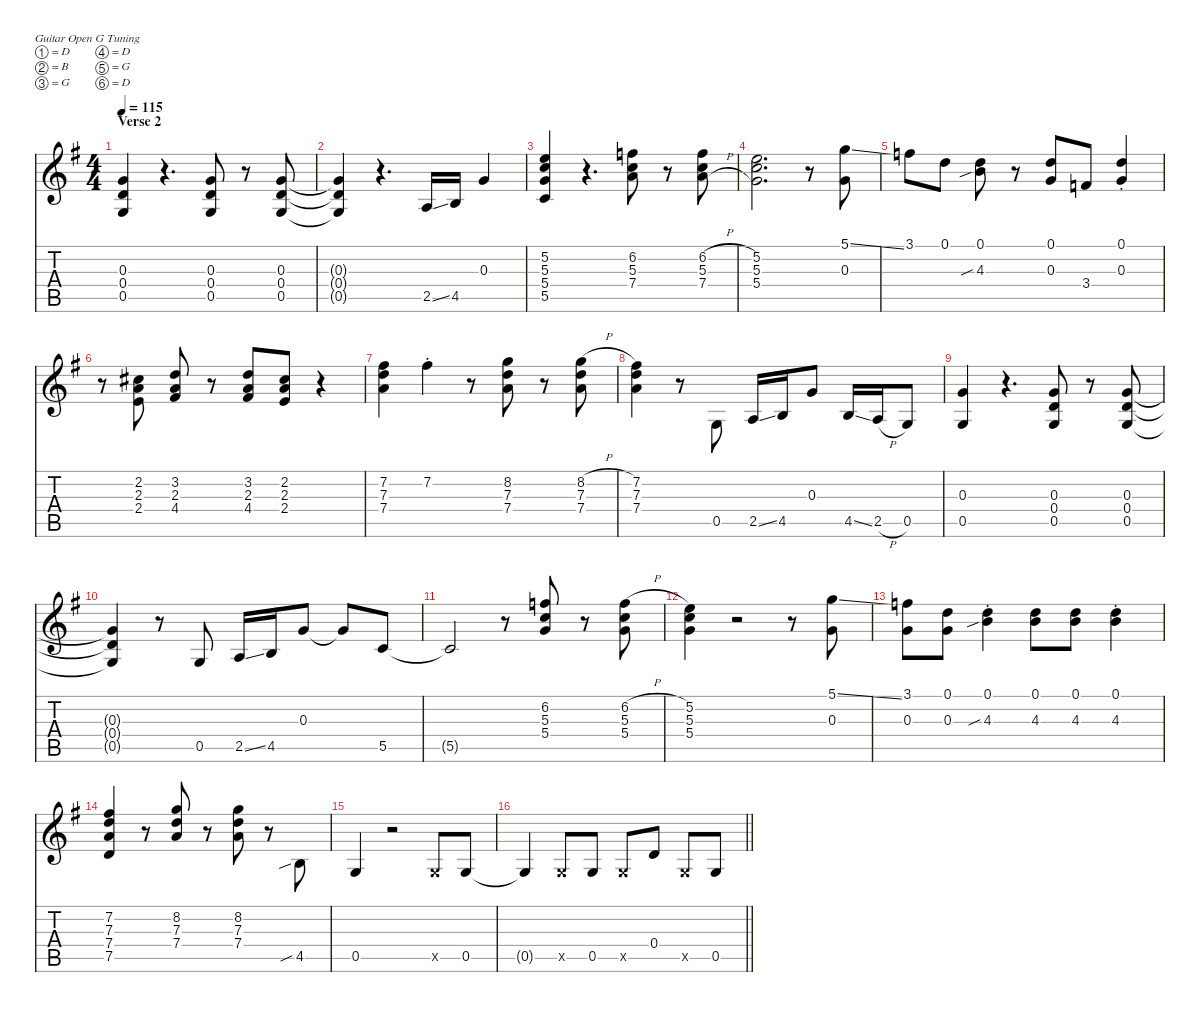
\defaultSystemsLayout 8
\hideDynamics
\bracketExtendMode nobrackets
\singleTrackTrackNamePolicy hidden
\multiTrackTrackNamePolicy hidden
\otherSystemsTrackNameOrientation horizontal
\track ("Guitar 1 Right" "od.guit.") {defaultSystemsLayout 4 instrument overdrivenguitar}
\staff {score tabs}
\tuning (D4 B3 G3 D3 G2 D2)
\ts (4 4)
\section ("" "Verse 2")
\tempo 115
\clef g2
\ks g
(0.3{acc forcenatural} 0.4{acc forcenatural} 0.5{acc forcenatural}).4{dy f beam Up} r.4{d beam Up} (0.3{acc forcenatural} 0.4{acc forcenatural} 0.5{acc forcenatural}).8{beam Up} r.8{beam Up} (0.3{acc forcenatural} 0.4{acc forcenatural} 0.5{acc forcenatural}).8{beam Up} |
(0.3{t acc forcenatural} 0.4{t acc forcenatural} 0.5{t acc forcenatural}).4{beam Up} r.4{d beam Up} 2.5{ss acc forcenatural}.16{beam Up} 4.5{acc forcenatural}.16{beam Up} 0.3{acc forcenatural}.4{beam Up} |
(5.2{acc forcenatural} 5.3{acc forcenatural} 5.4{acc forcenatural} 5.5{acc forcenatural}).4{beam Up} r.4{d beam Up} (6.2{acc forcenatural} 5.3{acc forcenatural} 7.4{acc forcenatural}).8{beam Down} r.8{beam Down} (6.2{h acc forcenatural} 5.3{acc forcenatural} 7.4{h acc forcenatural}).8{beam Down} |
(5.2{acc forcenatural} 5.3{acc forcenatural} 5.4{acc forcenatural}).2{d beam Down} r.8{beam Down} (5.1{ss acc forcenatural} 0.3{acc forcenatural}).8{beam Down} |
3.1{acc forcenatural}.8{beam Down} 0.1{acc forcenatural}.8{beam Down} (0.1{acc forcenatural} 4.3{sib acc forcenatural}).8{beam Down} r.8{beam Down} (0.1{acc forcenatural} 0.3{acc forcenatural}).8{beam Up} 3.4{acc forcenatural}.8{beam Up} (0.1{st acc forcenatural} 0.3{st acc forcenatural}).4{beam Up} |
r.8{beam Down} (2.2{acc #} 2.3{acc forcenatural} 2.4{acc forcenatural}).8{beam Up} (3.2{acc forcenatural} 2.3{acc forcenatural} 4.4{acc #}).8{beam Up} r.8{beam Up} (3.2{acc forcenatural} 2.3{acc forcenatural} 4.4{acc #}).8{beam Up} (2.2{acc #} 2.3{acc forcenatural} 2.4{acc forcenatural}).8{beam Up} r.4{beam Up} |
(7.2{acc #} 7.3{acc forcenatural} 7.4{acc forcenatural}).4{beam Down} 7.2{st acc #}.4{beam Down} r.8{beam Down} (8.2{acc forcenatural} 7.3{acc forcenatural} 7.4{acc forcenatural}).8{beam Down} r.8{beam Down} (8.2{h acc forcenatural} 7.3{acc forcenatural} 7.4{acc forcenatural}).8{beam Down} |
(7.2{acc #} 7.3{acc forcenatural} 7.4{acc forcenatural}).4{beam Down} r.8{beam Down} 0.5{acc forcenatural}.8{beam Up} 2.5{ss acc forcenatural}.16{beam Up} 4.5{acc forcenatural}.16{beam Up} 0.3{acc forcenatural}.8{beam Up} 4.5{ss acc forcenatural}.16{beam Up} 2.5{h acc forcenatural}.16{beam Up} 0.5{acc forcenatural}.8{dy fff beam Up} |
(0.3{acc forcenatural} 0.5{acc forcenatural}).4{dy f beam Up} r.4{d beam Up} (0.3{acc forcenatural} 0.4{acc forcenatural} 0.5{acc forcenatural}).8{beam Up} r.8{beam Up} (0.3{acc forcenatural} 0.4{acc forcenatural} 0.5{acc forcenatural}).8{beam Up} |
(0.3{t acc forcenatural} 0.4{t acc forcenatural} 0.5{t acc forcenatural}).4{beam Up} r.8{beam Up} 0.5{acc forcenatural}.8{beam Up} 2.5{ss acc forcenatural}.16{beam Up} 4.5{acc forcenatural}.16{beam Up} 0.3{acc forcenatural}.8{beam Up} 0.3{t acc forcenatural}.8{beam Up} 5.5{acc forcenatural}.8{beam Up} |
5.5{t acc forcenatural}.2{beam Up} r.8{beam Up} (6.2{acc forcenatural} 5.3{acc forcenatural} 5.4{acc forcenatural}).8{beam Down} r.8{beam Down} (6.2{h acc forcenatural} 5.3{acc forcenatural} 5.4{acc forcenatural}).8{beam Down} |
(5.2{acc forcenatural} 5.3{acc forcenatural} 5.4{acc forcenatural}).4{beam Down} r.2{beam Down} r.8{beam Down} (5.1{ss acc forcenatural} 0.3{acc forcenatural}).8{beam Down} |
(3.1{acc forcenatural} 0.3{acc forcenatural}).8{beam Down} (0.1{acc forcenatural} 0.3{acc forcenatural}).8{beam Down} (0.1{st acc forcenatural} 4.3{sib st acc forcenatural}).4{beam Down} (0.1{acc forcenatural} 4.3{acc forcenatural}).8{beam Down} (0.1{acc forcenatural} 4.3{acc forcenatural}).8{beam Down} (0.1{st acc forcenatural} 4.3{st acc forcenatural}).4{beam Down} |
(7.2{acc #} 7.3{acc forcenatural} 7.4{acc forcenatural} 7.5{acc forcenatural}).4{beam Up} r.8{beam Up} (8.2{acc forcenatural} 7.3{acc forcenatural} 7.4{acc forcenatural}).8{beam Down} r.8{beam Down} (8.2{acc forcenatural} 7.3{acc forcenatural} 7.4{acc forcenatural}).8{beam Down} r.8{beam Down} 4.5{sib acc forcenatural}.8{beam Up} |
0.5{acc forcenatural}.4{beam Up} r.2{beam Up} 0.5{x acc forcenatural}.8{beam Up} 0.5{acc forcenatural}.8{beam Up} |
\barLineRight lightlight
0.5{t acc forcenatural}.4{beam Up} 0.5{x acc forcenatural}.8{beam Up} 0.5{acc forcenatural}.8{beam Up} 0.5{x acc forcenatural}.8{beam Up} 0.4{acc forcenatural}.8{beam Up} 0.5{x acc forcenatural}.8{beam Up} 0.5{acc forcenatural}.8{beam Up}
